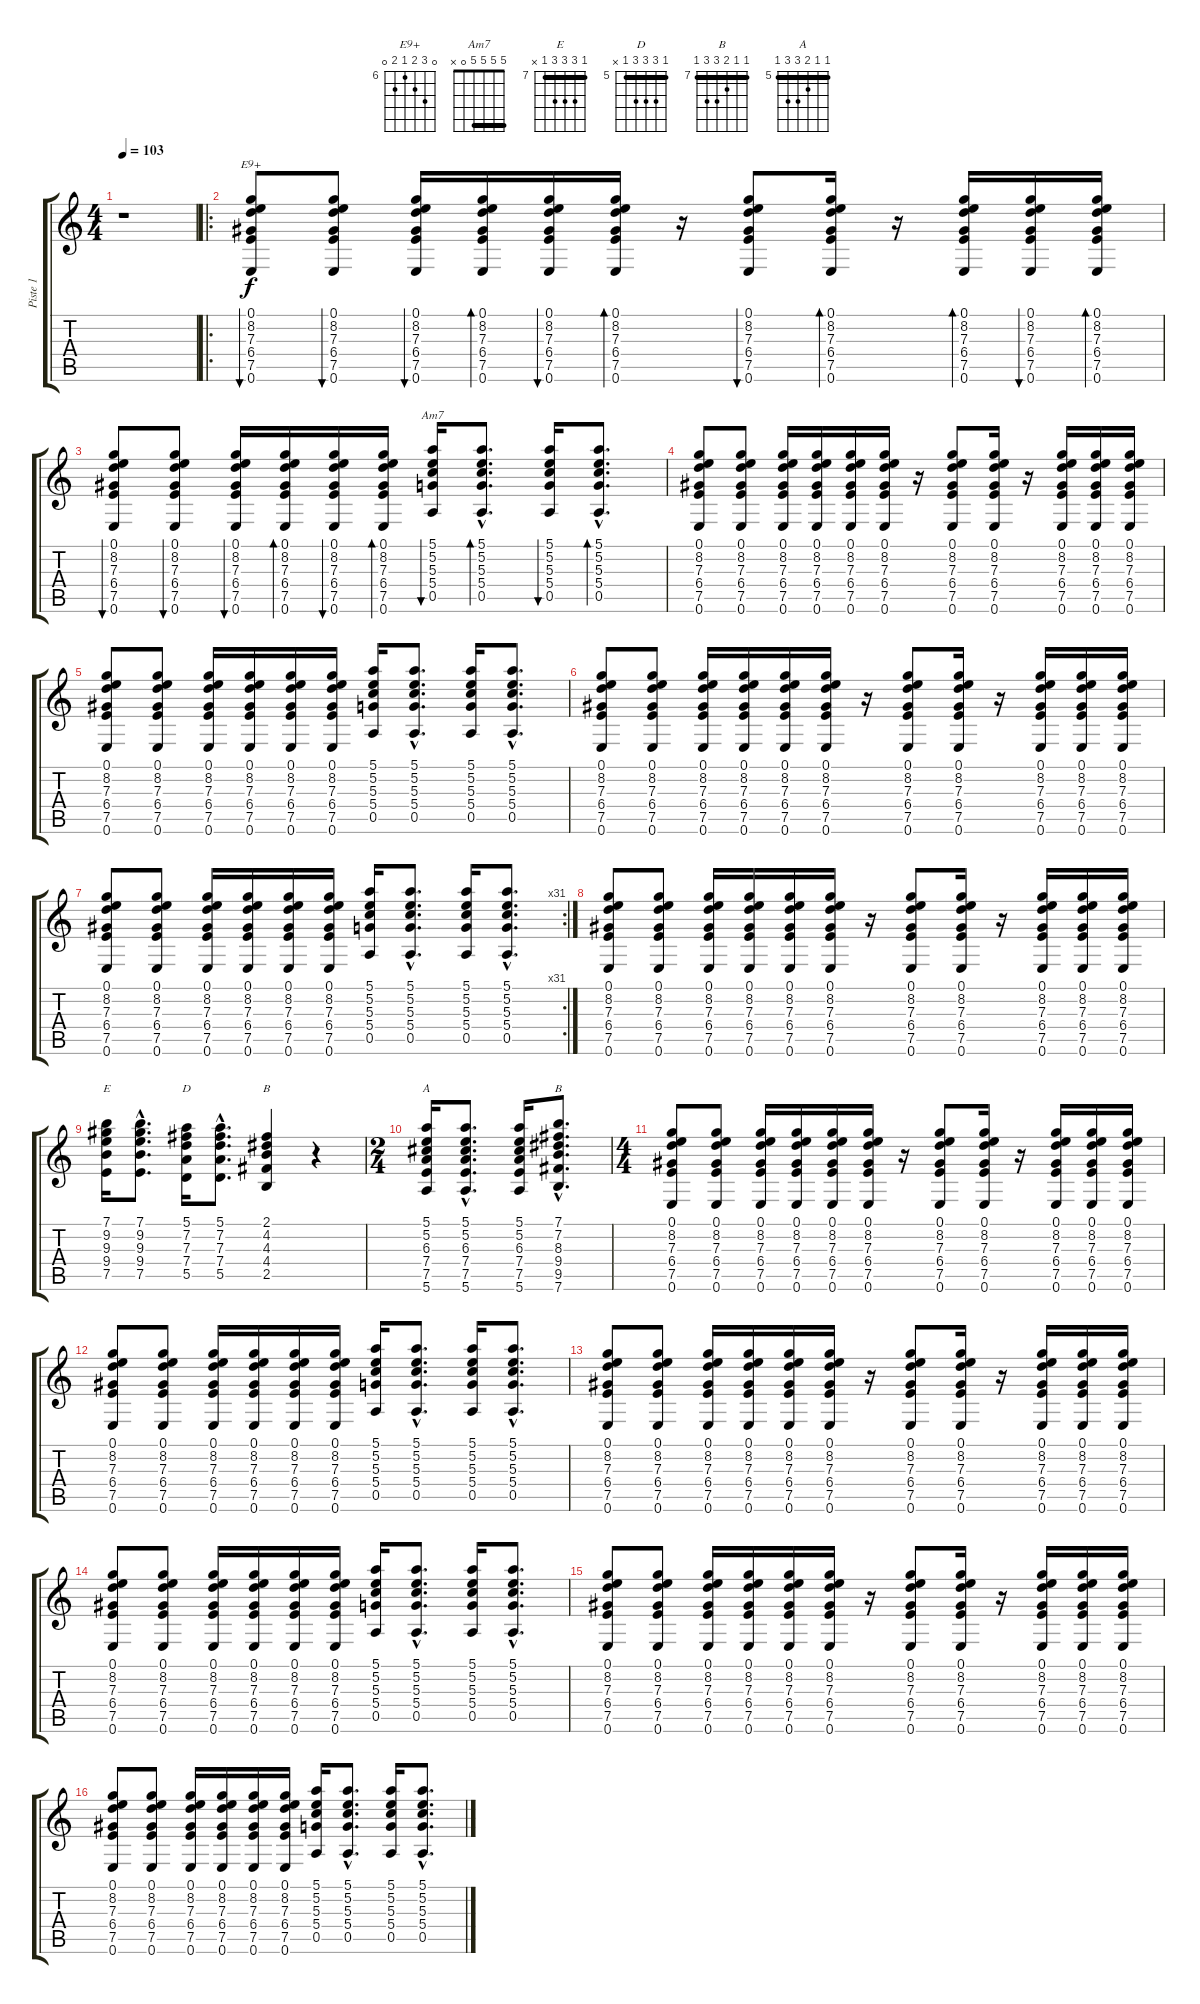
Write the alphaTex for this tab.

\track ("Piste 1" "Piste 1") {instrument electricguitarclean}
\staff {score tabs}
\tuning (E4 B3 G3 D3 A2 E2) {hide}
\chord ("E9+" 0 8 7 6 7 0) {firstfret 6}
\chord ("Am7" 5 5 5 5 0 x) {barre 5}
\chord ("E" 7 9 9 9 7 x) {firstfret 7 barre 7}
\chord ("D" 5 7 7 7 5 x) {firstfret 5 barre 5}
\chord ("B" 2 4 4 4 2 x) {barre 2}
\chord ("A" 5 5 6 7 7 5) {firstfret 5 barre 5}
\chord ("B" 7 7 8 9 9 7) {firstfret 7 barre 7}
\ts (4 4)
\tempo 103
\clef g2
\ks c
r.1{dy f instrument electricguitarclean} |
\ro
(0.1 8.2 7.3 6.4 7.5 0.6).8{bu 30 ch "E9+"} (0.1 8.2 7.3 6.4 7.5 0.6).8{bu 30} (0.1 8.2 7.3 6.4 7.5 0.6).16{bu 30} (0.1 8.2 7.3 6.4 7.5 0.6).16{bd 30} (0.1 8.2 7.3 6.4 7.5 0.6).16{bu 30} (0.1 8.2 7.3 6.4 7.5 0.6).16{bd 30} r.16 (0.1 8.2 7.3 6.4 7.5 0.6).8{bu 30} (0.1 8.2 7.3 6.4 7.5 0.6).16{bd 30} r.16 (0.1 8.2 7.3 6.4 7.5 0.6).16{bd 30} (0.1 8.2 7.3 6.4 7.5 0.6).16{bu 30} (0.1 8.2 7.3 6.4 7.5 0.6).16{bd 30} |
(0.1 8.2 7.3 6.4 7.5 0.6).8{bu 30} (0.1 8.2 7.3 6.4 7.5 0.6).8{bu 30} (0.1 8.2 7.3 6.4 7.5 0.6).16{bu 30} (0.1 8.2 7.3 6.4 7.5 0.6).16{bd 30} (0.1 8.2 7.3 6.4 7.5 0.6).16{bu 30} (0.1 8.2 7.3 6.4 7.5 0.6).16{bd 30} (5.1 5.2 5.3 5.4 0.5).16{bu 30 ch "Am7"} (5.1{hac} 5.2{hac} 5.3{hac} 5.4{hac} 0.5{hac}).8{d bd 30} (5.1 5.2 5.3 5.4 0.5).16{bu 30} (5.1{hac} 5.2{hac} 5.3{hac} 5.4{hac} 0.5{hac}).8{d bd 30} |
(0.1 8.2 7.3 6.4 7.5 0.6).8 (0.1 8.2 7.3 6.4 7.5 0.6).8 (0.1 8.2 7.3 6.4 7.5 0.6).16 (0.1 8.2 7.3 6.4 7.5 0.6).16 (0.1 8.2 7.3 6.4 7.5 0.6).16 (0.1 8.2 7.3 6.4 7.5 0.6).16 r.16 (0.1 8.2 7.3 6.4 7.5 0.6).8 (0.1 8.2 7.3 6.4 7.5 0.6).16 r.16 (0.1 8.2 7.3 6.4 7.5 0.6).16 (0.1 8.2 7.3 6.4 7.5 0.6).16 (0.1 8.2 7.3 6.4 7.5 0.6).16 |
(0.1 8.2 7.3 6.4 7.5 0.6).8 (0.1 8.2 7.3 6.4 7.5 0.6).8 (0.1 8.2 7.3 6.4 7.5 0.6).16 (0.1 8.2 7.3 6.4 7.5 0.6).16 (0.1 8.2 7.3 6.4 7.5 0.6).16 (0.1 8.2 7.3 6.4 7.5 0.6).16 (5.1 5.2 5.3 5.4 0.5).16 (5.1{hac} 5.2{hac} 5.3{hac} 5.4{hac} 0.5{hac}).8{d} (5.1 5.2 5.3 5.4 0.5).16 (5.1{hac} 5.2{hac} 5.3{hac} 5.4{hac} 0.5{hac}).8{d} |
(0.1 8.2 7.3 6.4 7.5 0.6).8 (0.1 8.2 7.3 6.4 7.5 0.6).8 (0.1 8.2 7.3 6.4 7.5 0.6).16 (0.1 8.2 7.3 6.4 7.5 0.6).16 (0.1 8.2 7.3 6.4 7.5 0.6).16 (0.1 8.2 7.3 6.4 7.5 0.6).16 r.16 (0.1 8.2 7.3 6.4 7.5 0.6).8 (0.1 8.2 7.3 6.4 7.5 0.6).16 r.16 (0.1 8.2 7.3 6.4 7.5 0.6).16 (0.1 8.2 7.3 6.4 7.5 0.6).16 (0.1 8.2 7.3 6.4 7.5 0.6).16 |
\rc 31
(0.1 8.2 7.3 6.4 7.5 0.6).8 (0.1 8.2 7.3 6.4 7.5 0.6).8 (0.1 8.2 7.3 6.4 7.5 0.6).16 (0.1 8.2 7.3 6.4 7.5 0.6).16 (0.1 8.2 7.3 6.4 7.5 0.6).16 (0.1 8.2 7.3 6.4 7.5 0.6).16 (5.1 5.2 5.3 5.4 0.5).16 (5.1{hac} 5.2{hac} 5.3{hac} 5.4{hac} 0.5{hac}).8{d} (5.1 5.2 5.3 5.4 0.5).16 (5.1{hac} 5.2{hac} 5.3{hac} 5.4{hac} 0.5{hac}).8{d} |
(0.1 8.2 7.3 6.4 7.5 0.6).8 (0.1 8.2 7.3 6.4 7.5 0.6).8 (0.1 8.2 7.3 6.4 7.5 0.6).16 (0.1 8.2 7.3 6.4 7.5 0.6).16 (0.1 8.2 7.3 6.4 7.5 0.6).16 (0.1 8.2 7.3 6.4 7.5 0.6).16 r.16 (0.1 8.2 7.3 6.4 7.5 0.6).8 (0.1 8.2 7.3 6.4 7.5 0.6).16 r.16 (0.1 8.2 7.3 6.4 7.5 0.6).16 (0.1 8.2 7.3 6.4 7.5 0.6).16 (0.1 8.2 7.3 6.4 7.5 0.6).16 |
(7.1 9.2 9.3 9.4 7.5).16{ch "E"} (7.1{hac} 9.2{hac} 9.3{hac} 9.4{hac} 7.5{hac}).8{d} (5.1 7.2 7.3 7.4 5.5).16{ch "D"} (5.1{hac} 7.2{hac} 7.3{hac} 7.4{hac} 5.5{hac}).8{d} (2.1 4.2 4.3 4.4 2.5).4{ch "B"} r.4 |
\ts (2 4)
(5.1 5.2 6.3 7.4 7.5 5.6).16{ch "A"} (5.1{hac} 5.2{hac} 6.3{hac} 7.4{hac} 7.5{hac} 5.6{hac}).8{d} (5.1 5.2 6.3 7.4 7.5 5.6).16 (7.1{hac} 7.2{hac} 8.3{hac} 9.4{hac} 9.5{hac} 7.6{hac}).8{d ch "B"} |
\ts (4 4)
(0.1 8.2 7.3 6.4 7.5 0.6).8 (0.1 8.2 7.3 6.4 7.5 0.6).8 (0.1 8.2 7.3 6.4 7.5 0.6).16 (0.1 8.2 7.3 6.4 7.5 0.6).16 (0.1 8.2 7.3 6.4 7.5 0.6).16 (0.1 8.2 7.3 6.4 7.5 0.6).16 r.16 (0.1 8.2 7.3 6.4 7.5 0.6).8 (0.1 8.2 7.3 6.4 7.5 0.6).16 r.16 (0.1 8.2 7.3 6.4 7.5 0.6).16 (0.1 8.2 7.3 6.4 7.5 0.6).16 (0.1 8.2 7.3 6.4 7.5 0.6).16 |
(0.1 8.2 7.3 6.4 7.5 0.6).8 (0.1 8.2 7.3 6.4 7.5 0.6).8 (0.1 8.2 7.3 6.4 7.5 0.6).16 (0.1 8.2 7.3 6.4 7.5 0.6).16 (0.1 8.2 7.3 6.4 7.5 0.6).16 (0.1 8.2 7.3 6.4 7.5 0.6).16 (5.1 5.2 5.3 5.4 0.5).16 (5.1{hac} 5.2{hac} 5.3{hac} 5.4{hac} 0.5{hac}).8{d} (5.1 5.2 5.3 5.4 0.5).16 (5.1{hac} 5.2{hac} 5.3{hac} 5.4{hac} 0.5{hac}).8{d} |
(0.1 8.2 7.3 6.4 7.5 0.6).8 (0.1 8.2 7.3 6.4 7.5 0.6).8 (0.1 8.2 7.3 6.4 7.5 0.6).16 (0.1 8.2 7.3 6.4 7.5 0.6).16 (0.1 8.2 7.3 6.4 7.5 0.6).16 (0.1 8.2 7.3 6.4 7.5 0.6).16 r.16 (0.1 8.2 7.3 6.4 7.5 0.6).8 (0.1 8.2 7.3 6.4 7.5 0.6).16 r.16 (0.1 8.2 7.3 6.4 7.5 0.6).16 (0.1 8.2 7.3 6.4 7.5 0.6).16 (0.1 8.2 7.3 6.4 7.5 0.6).16 |
(0.1 8.2 7.3 6.4 7.5 0.6).8 (0.1 8.2 7.3 6.4 7.5 0.6).8 (0.1 8.2 7.3 6.4 7.5 0.6).16 (0.1 8.2 7.3 6.4 7.5 0.6).16 (0.1 8.2 7.3 6.4 7.5 0.6).16 (0.1 8.2 7.3 6.4 7.5 0.6).16 (5.1 5.2 5.3 5.4 0.5).16 (5.1{hac} 5.2{hac} 5.3{hac} 5.4{hac} 0.5{hac}).8{d} (5.1 5.2 5.3 5.4 0.5).16 (5.1{hac} 5.2{hac} 5.3{hac} 5.4{hac} 0.5{hac}).8{d} |
(0.1 8.2 7.3 6.4 7.5 0.6).8 (0.1 8.2 7.3 6.4 7.5 0.6).8 (0.1 8.2 7.3 6.4 7.5 0.6).16 (0.1 8.2 7.3 6.4 7.5 0.6).16 (0.1 8.2 7.3 6.4 7.5 0.6).16 (0.1 8.2 7.3 6.4 7.5 0.6).16 r.16 (0.1 8.2 7.3 6.4 7.5 0.6).8 (0.1 8.2 7.3 6.4 7.5 0.6).16 r.16 (0.1 8.2 7.3 6.4 7.5 0.6).16 (0.1 8.2 7.3 6.4 7.5 0.6).16 (0.1 8.2 7.3 6.4 7.5 0.6).16 |
(0.1 8.2 7.3 6.4 7.5 0.6).8 (0.1 8.2 7.3 6.4 7.5 0.6).8 (0.1 8.2 7.3 6.4 7.5 0.6).16 (0.1 8.2 7.3 6.4 7.5 0.6).16 (0.1 8.2 7.3 6.4 7.5 0.6).16 (0.1 8.2 7.3 6.4 7.5 0.6).16 (5.1 5.2 5.3 5.4 0.5).16 (5.1{hac} 5.2{hac} 5.3{hac} 5.4{hac} 0.5{hac}).8{d} (5.1 5.2 5.3 5.4 0.5).16 (5.1{hac} 5.2{hac} 5.3{hac} 5.4{hac} 0.5{hac}).8{d}
